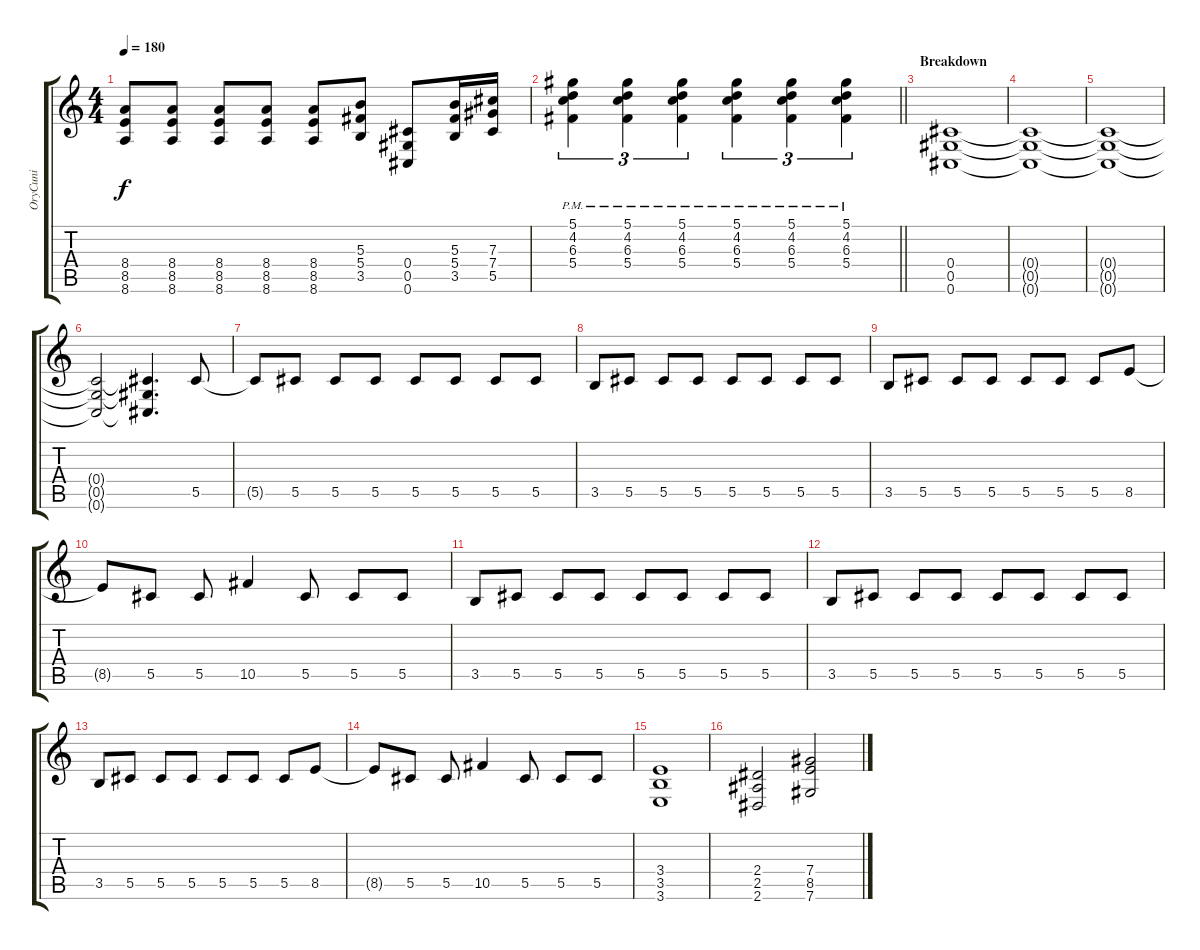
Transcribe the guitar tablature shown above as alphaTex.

\track ("OryCuni" "OryCuni") {instrument overdrivenguitar}
\staff {score tabs}
\tuning (Eb4 Bb3 Gb3 Db3 Ab2 Db2) {hide}
\ts (4 4)
\tempo 180
\clef g2
\ks c
(8.4 8.5 8.6).8{dy f} (8.4 8.5 8.6).8 (8.4 8.5 8.6).8 (8.4 8.5 8.6).8 (8.4 8.5 8.6).8 (5.3 5.4 3.5).8 (0.4 0.5 0.6).8 (5.3 5.4 3.5).16 (7.3 7.4 5.5).16 |
\barLineRight lightlight
(5.1{pm} 4.2{pm} 6.3{pm} 5.4{pm}).4{tu (3 2)} (5.1{pm} 4.2{pm} 6.3{pm} 5.4{pm}).4{tu (3 2)} (5.1{pm} 4.2{pm} 6.3{pm} 5.4{pm}).4{tu (3 2)} (5.1{pm} 4.2{pm} 6.3{pm} 5.4{pm}).4{tu (3 2)} (5.1{pm} 4.2{pm} 6.3{pm} 5.4{pm}).4{tu (3 2)} (5.1{pm} 4.2{pm} 6.3{pm} 5.4{pm}).4{tu (3 2)} |
\section ("" "Breakdown")
(0.4 0.5 0.6).1 |
(0.4{t} 0.5{t} 0.6{t}).1 |
(0.4{t} 0.5{t} 0.6{t}).1 |
(0.4{t} 0.5{t} 0.6{t}).2 (0.4{t} 0.5{t} 0.6{t}).4{d} 5.5.8 |
5.5{t}.8 5.5.8 5.5.8 5.5.8 5.5.8 5.5.8 5.5.8 5.5.8 |
3.5.8 5.5.8 5.5.8 5.5.8 5.5.8 5.5.8 5.5.8 5.5.8 |
3.5.8 5.5.8 5.5.8 5.5.8 5.5.8 5.5.8 5.5.8 8.5.8 |
8.5{t}.8 5.5.8 5.5.8 10.5.4 5.5.8 5.5.8 5.5.8 |
3.5.8 5.5.8 5.5.8 5.5.8 5.5.8 5.5.8 5.5.8 5.5.8 |
3.5.8 5.5.8 5.5.8 5.5.8 5.5.8 5.5.8 5.5.8 5.5.8 |
3.5.8 5.5.8 5.5.8 5.5.8 5.5.8 5.5.8 5.5.8 8.5.8 |
8.5{t}.8 5.5.8 5.5.8 10.5.4 5.5.8 5.5.8 5.5.8 |
(3.4 3.5 3.6).1 |
(2.4 2.5 2.6).2 (7.4 8.5 7.6).2
